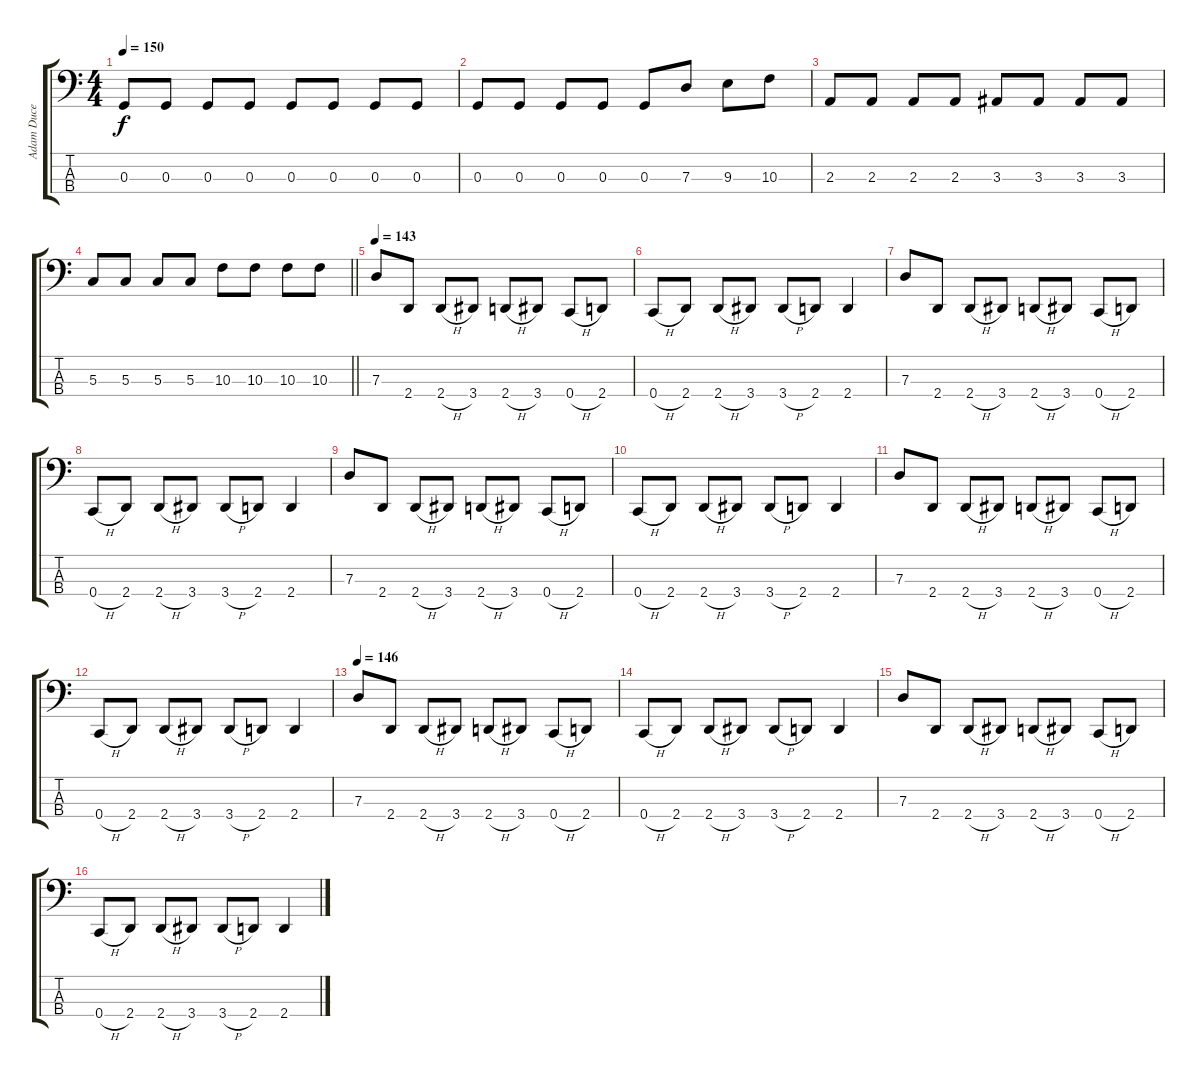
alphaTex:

\track ("Adam Duce" "Adam Duce") {instrument electricbasspick}
\staff {score tabs}
\tuning (F2 C2 G1 C1) {hide}
\ts (4 4)
\tempo 150
\clef f4
\ks c
0.3.8{dy f} 0.3.8 0.3.8 0.3.8 0.3.8 0.3.8 0.3.8 0.3.8 |
0.3.8 0.3.8 0.3.8 0.3.8 0.3.8 7.3.8 9.3.8 10.3.8 |
2.3.8 2.3.8 2.3.8 2.3.8 3.3.8 3.3.8 3.3.8 3.3.8 |
\barLineRight lightlight
5.3.8 5.3.8 5.3.8 5.3.8 10.3.8 10.3.8 10.3.8 10.3.8 |
\tempo 143
7.3.8 2.4.8 2.4{h}.8 3.4.8 2.4{h}.8 3.4.8 0.4{h}.8 2.4.8 |
0.4{h}.8 2.4.8 2.4{h}.8 3.4.8 3.4{h}.8 2.4.8 2.4.4 |
7.3.8 2.4.8 2.4{h}.8 3.4.8 2.4{h}.8 3.4.8 0.4{h}.8 2.4.8 |
0.4{h}.8 2.4.8 2.4{h}.8 3.4.8 3.4{h}.8 2.4.8 2.4.4 |
7.3.8 2.4.8 2.4{h}.8 3.4.8 2.4{h}.8 3.4.8 0.4{h}.8 2.4.8 |
0.4{h}.8 2.4.8 2.4{h}.8 3.4.8 3.4{h}.8 2.4.8 2.4.4 |
7.3.8 2.4.8 2.4{h}.8 3.4.8 2.4{h}.8 3.4.8 0.4{h}.8 2.4.8 |
0.4{h}.8 2.4.8 2.4{h}.8 3.4.8 3.4{h}.8 2.4.8 2.4.4 |
\tempo 146
7.3.8 2.4.8 2.4{h}.8 3.4.8 2.4{h}.8 3.4.8 0.4{h}.8 2.4.8 |
0.4{h}.8 2.4.8 2.4{h}.8 3.4.8 3.4{h}.8 2.4.8 2.4.4 |
7.3.8 2.4.8 2.4{h}.8 3.4.8 2.4{h}.8 3.4.8 0.4{h}.8 2.4.8 |
0.4{h}.8 2.4.8 2.4{h}.8 3.4.8 3.4{h}.8 2.4.8 2.4.4
